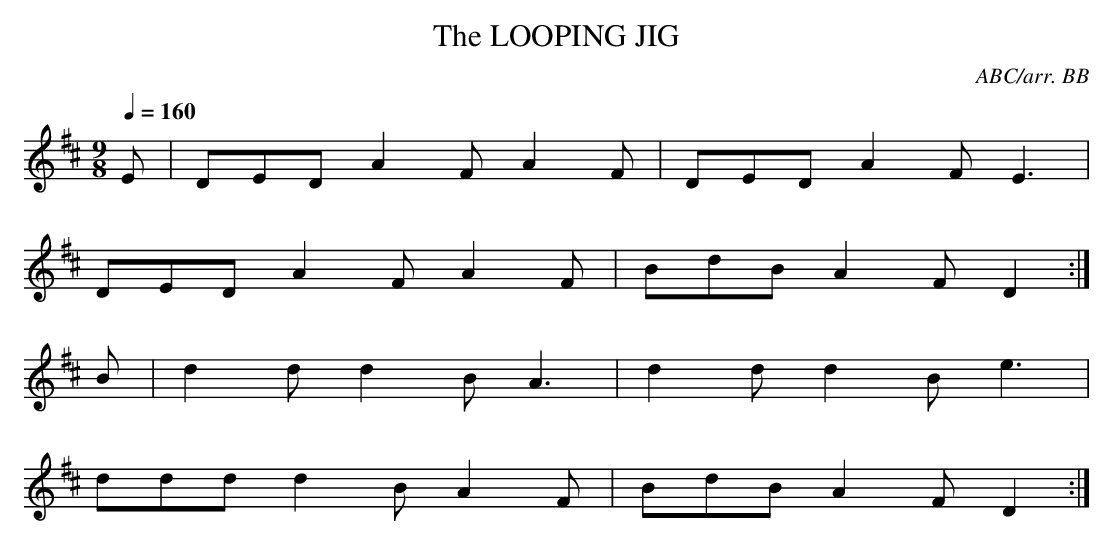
X:1
T:LOOPING JIG, The
C:ABC/arr. BB
Q:1/4=160
L:1/8
M:9/8
K:D
E|DED A2F A2F|DED A2F E3|
DED A2F A2F|BdB A2F D2:|
B|d2d d2B A3|d2d d2B e3|
ddd d2B A2F|BdB A2F D2:|
